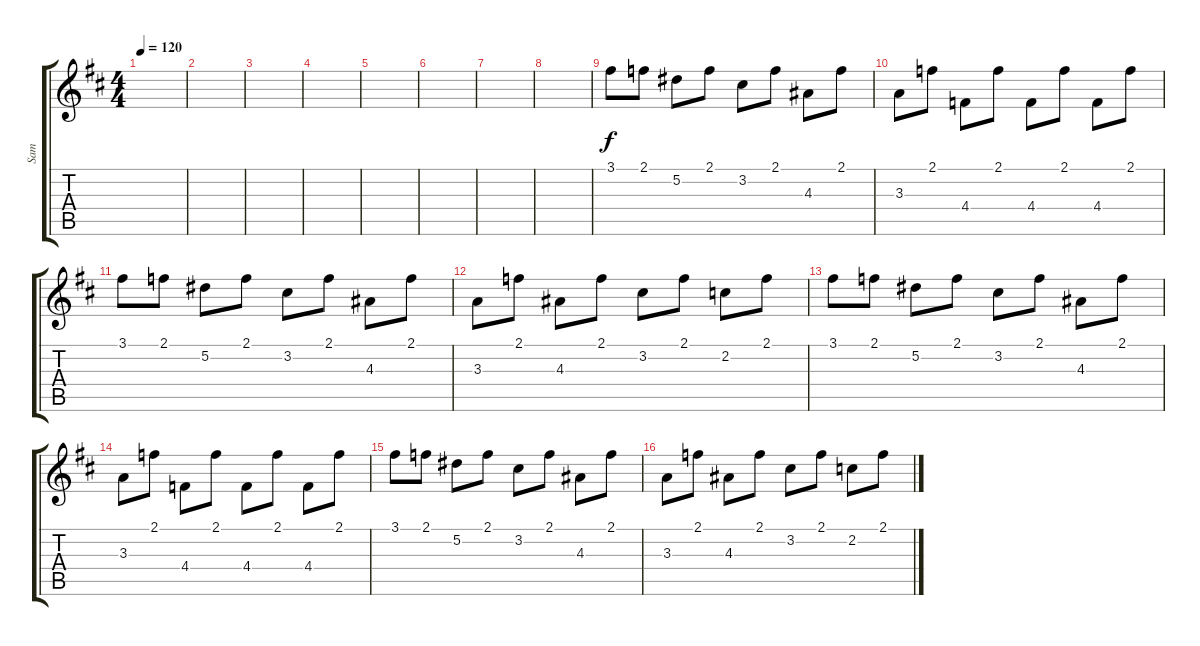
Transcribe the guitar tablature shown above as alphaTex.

\track ("Sam" "Sam") {instrument overdrivenguitar}
\staff {score tabs}
\tuning (Eb4 Bb3 Gb3 Db3 Ab2 Eb2) {hide}
\ts (4 4)
\tempo 120
\clef g2
\ks d
|
|
|
|
|
|
|
|
3.1.8 2.1.8 5.2.8 2.1.8 3.2.8 2.1.8 4.3.8 2.1.8 |
3.3.8 2.1.8 4.4.8 2.1.8 4.4.8 2.1.8 4.4.8 2.1.8 |
3.1.8 2.1.8 5.2.8 2.1.8 3.2.8 2.1.8 4.3.8 2.1.8 |
3.3.8 2.1.8 4.3.8 2.1.8 3.2.8 2.1.8 2.2.8 2.1.8 |
3.1.8 2.1.8 5.2.8 2.1.8 3.2.8 2.1.8 4.3.8 2.1.8 |
3.3.8 2.1.8 4.4.8 2.1.8 4.4.8 2.1.8 4.4.8 2.1.8 |
3.1.8 2.1.8 5.2.8 2.1.8 3.2.8 2.1.8 4.3.8 2.1.8 |
3.3.8 2.1.8 4.3.8 2.1.8 3.2.8 2.1.8 2.2.8 2.1.8
